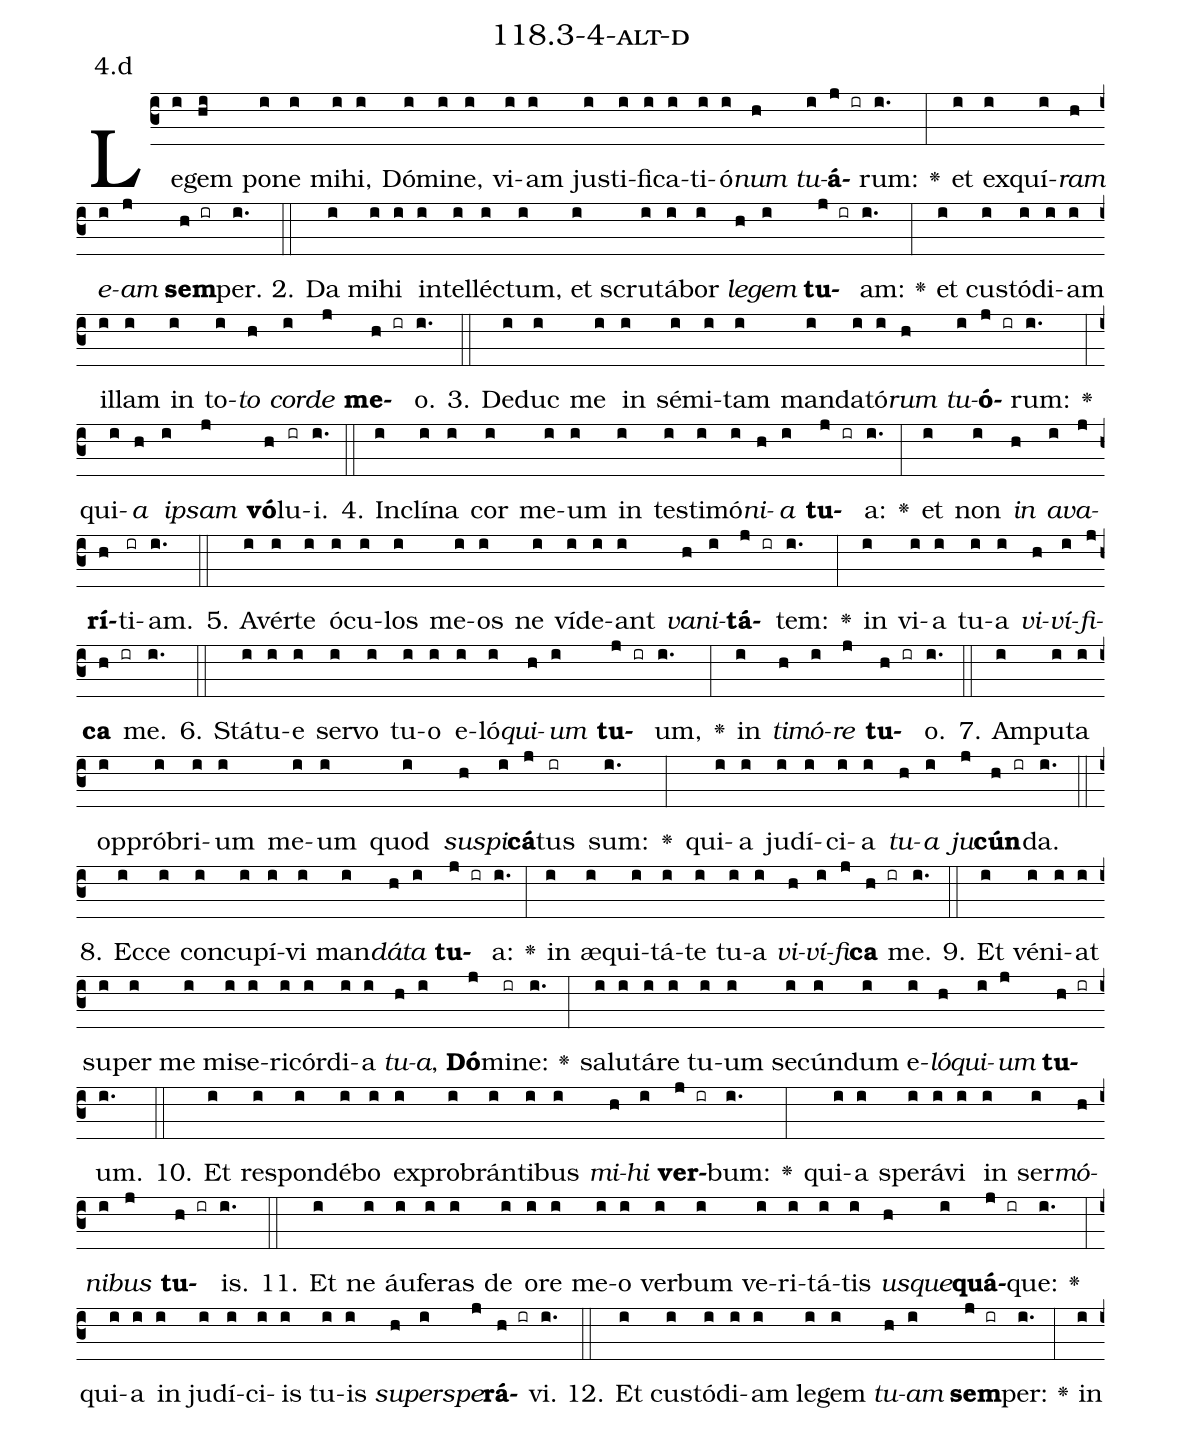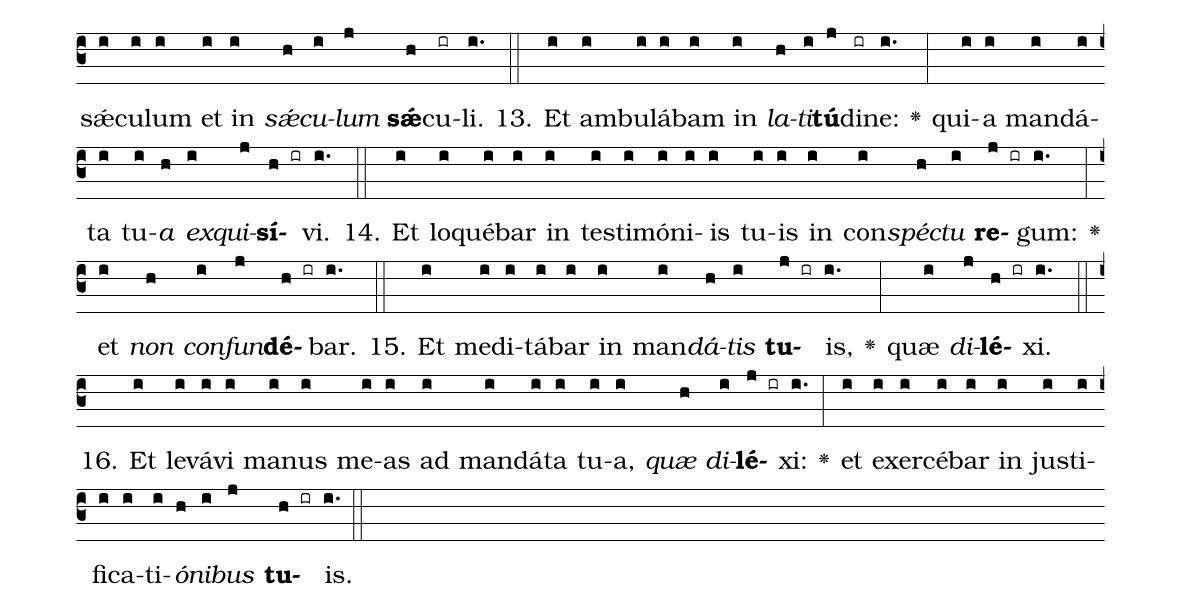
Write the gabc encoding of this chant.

name: 118.3-4-alt-d;
annotation: 4.d;
%%
(c3)Le(i)gem(hi) po(i)ne(i) mi(i)hi,(i) Dó(i)mi(i)ne,(i) vi(i)am(i) jus(i)ti(i)fi(i)ca(i)ti(i)ó(i)<i>num</i>(h) <i>tu</i>(i)<b>á</b>(j ir)rum:(i.) <v>\greheightstar</v>(:) et(i) ex(i)quí(i)<i>ram</i>(h) <i>e</i>(i)<i>am</i>(j) <b>sem</b>(h ir)per.(i.) (::)
2. Da(i) mi(i)hi(i) in(i)tel(i)léc(i)tum,(i) et(i) scru(i)tá(i)bor(i) <i>le</i>(h)<i>gem</i>(i) <b>tu</b>(j ir)am:(i.) <v>\greheightstar</v>(:) et(i) cus(i)tó(i)di(i)am(i) il(i)lam(i) in(i) to(i)<i>to</i>(h) <i>cor</i>(i)<i>de</i>(j) <b>me</b>(h ir)o.(i.) (::)
3. De(i)duc(i) me(i) in(i) sé(i)mi(i)tam(i) man(i)da(i)tó(i)<i>rum</i>(h) <i>tu</i>(i)<b>ó</b>(j ir)rum:(i.) <v>\greheightstar</v>(:) qui(i)<i>a</i>(h) <i>ip</i>(i)<i>sam</i>(j) <b>vó</b>(h)lu(ir)i.(i.) (::)
4. In(i)clí(i)na(i) cor(i) me(i)um(i) in(i) tes(i)ti(i)mó(i)<i>ni</i>(h)<i>a</i>(i) <b>tu</b>(j ir)a:(i.) <v>\greheightstar</v>(:) et(i) non(i) <i>in</i>(h) <i>a</i>(i)<i>va</i>(j)<b>rí</b>(h)ti(ir)am.(i.) (::)
5. A(i)vér(i)te(i) ó(i)cu(i)los(i) me(i)os(i) ne(i) ví(i)de(i)ant(i) <i>va</i>(h)<i>ni</i>(i)<b>tá</b>(j ir)tem:(i.) <v>\greheightstar</v>(:) in(i) vi(i)a(i) tu(i)a(i) <i>vi</i>(h)<i>ví</i>(i)<i>fi</i>(j)<b>ca</b>(h ir) me.(i.) (::)
6. Stá(i)tu(i)e(i) ser(i)vo(i) tu(i)o(i) e(i)ló(i)<i>qui</i>(h)<i>um</i>(i) <b>tu</b>(j ir)um,(i.) <v>\greheightstar</v>(:) in(i) <i>ti</i>(h)<i>mó</i>(i)<i>re</i>(j) <b>tu</b>(h ir)o.(i.) (::)
7. Am(i)pu(i)ta(i) op(i)pró(i)bri(i)um(i) me(i)um(i) quod(i) <i>su</i>(h)<i>spi</i>(i)<b>cá</b>(j)tus(ir) sum:(i.) <v>\greheightstar</v>(:) qui(i)a(i) ju(i)dí(i)ci(i)a(i) <i>tu</i>(h)<i>a</i>(i) <i>ju</i>(j)<b>cún</b>(h ir)da.(i.) (::)
8. Ec(i)ce(i) con(i)cu(i)pí(i)vi(i) man(i)<i>dá</i>(h)<i>ta</i>(i) <b>tu</b>(j ir)a:(i.) <v>\greheightstar</v>(:) in(i) æ(i)qui(i)tá(i)te(i) tu(i)a(i) <i>vi</i>(h)<i>ví</i>(i)<i>fi</i>(j)<b>ca</b>(h ir) me.(i.) (::)
9. Et(i) vé(i)ni(i)at(i) su(i)per(i) me(i) mi(i)se(i)ri(i)cór(i)di(i)a(i) <i>tu</i>(h)<i>a</i>,(i) <b>Dó</b>(j)mi(ir)ne:(i.) <v>\greheightstar</v>(:) sa(i)lu(i)tá(i)re(i) tu(i)um(i) se(i)cún(i)dum(i) e(i)<i>ló</i>(h)<i>qui</i>(i)<i>um</i>(j) <b>tu</b>(h ir)um.(i.) (::)
10. Et(i) re(i)spon(i)dé(i)bo(i) ex(i)pro(i)brán(i)ti(i)bus(i) <i>mi</i>(h)<i>hi</i>(i) <b>ver</b>(j ir)bum:(i.) <v>\greheightstar</v>(:) qui(i)a(i) spe(i)rá(i)vi(i) in(i) ser(i)<i>mó</i>(h)<i>ni</i>(i)<i>bus</i>(j) <b>tu</b>(h ir)is.(i.) (::)
11. Et(i) ne(i) áu(i)fe(i)ras(i) de(i) o(i)re(i) me(i)o(i) ver(i)bum(i) ve(i)ri(i)tá(i)tis(i) <i>us</i>(h)<i>que</i>(i)<b>quá</b>(j ir)que:(i.) <v>\greheightstar</v>(:) qui(i)a(i) in(i) ju(i)dí(i)ci(i)is(i) tu(i)is(i) <i>su</i>(h)<i>per</i>(i)<i>spe</i>(j)<b>rá</b>(h ir)vi.(i.) (::)
12. Et(i) cus(i)tó(i)di(i)am(i) le(i)gem(i) <i>tu</i>(h)<i>am</i>(i) <b>sem</b>(j ir)per:(i.) <v>\greheightstar</v>(:) in(i) sǽ(i)cu(i)lum(i) et(i) in(i) <i>sǽ</i>(h)<i>cu</i>(i)<i>lum</i>(j) <b>sǽ</b>(h)cu(ir)li.(i.) (::)
13. Et(i) am(i)bu(i)lá(i)bam(i) in(i) <i>la</i>(h)<i>ti</i>(i)<b>tú</b>(j)di(ir)ne:(i.) <v>\greheightstar</v>(:) qui(i)a(i) man(i)dá(i)ta(i) tu(i)<i>a</i>(h) <i>ex</i>(i)<i>qui</i>(j)<b>sí</b>(h ir)vi.(i.) (::)
14. Et(i) lo(i)qué(i)bar(i) in(i) tes(i)ti(i)mó(i)ni(i)is(i) tu(i)is(i) in(i) con(i)<i>spéc</i>(h)<i>tu</i>(i) <b>re</b>(j ir)gum:(i.) <v>\greheightstar</v>(:) et(i) <i>non</i>(h) <i>con</i>(i)<i>fun</i>(j)<b>dé</b>(h ir)bar.(i.) (::)
15. Et(i) me(i)di(i)tá(i)bar(i) in(i) man(i)<i>dá</i>(h)<i>tis</i>(i) <b>tu</b>(j ir)is,(i.) <v>\greheightstar</v>(:) quæ(i) <i>di</i>(j)<b>lé</b>(h ir)xi.(i.) (::)
16. Et(i) le(i)vá(i)vi(i) ma(i)nus(i) me(i)as(i) ad(i) man(i)dá(i)ta(i) tu(i)a,(i) <i>quæ</i>(h) <i>di</i>(i)<b>lé</b>(j ir)xi:(i.) <v>\greheightstar</v>(:) et(i) ex(i)er(i)cé(i)bar(i) in(i) jus(i)ti(i)fi(i)ca(i)ti(i)<i>ó</i>(h)<i>ni</i>(i)<i>bus</i>(j) <b>tu</b>(h ir)is.(i.) (::)
